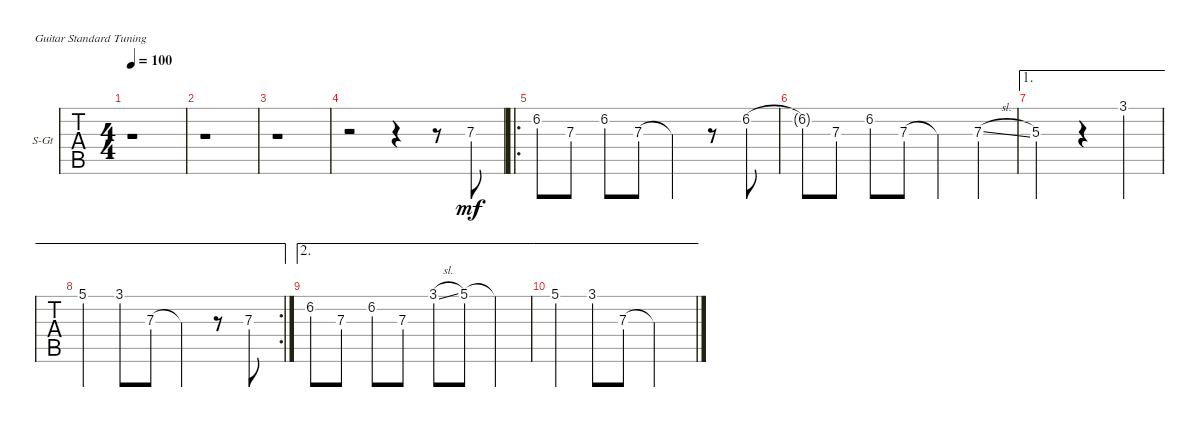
\defaultSystemsLayout 4
\bracketExtendMode groupsimilarinstruments
\firstSystemTrackNameOrientation horizontal
\otherSystemsTrackNameOrientation horizontal
\track ("Steel Guitar" "S-Gt") {instrument acousticguitarsteel}
\staff {tabs}
\tuning (E4 B3 G3 D3 A2 E2)
\ts (4 4)
\tempo 100
\clef g2
\scale
0.479821
\ks c
r.1{dy mf instrument acousticguitarsteel} |
\scale
0.26009 r.1 |
\scale
0.26009 r.1 |
r.2 r.4 r.8 7.3.8 |
\ro
6.2.8 7.3.8 6.2.8 7.3.8 7.3{t}.4 r.8 6.2.8 |
6.2{t}.8 7.3.8 6.2.8 7.3.8 7.3{t}.4 7.3{sl}.4 |
\ae 1
5.3.2 r.4 3.1.4 |
\ae 1
\rc 2
5.1.4 3.1.8 7.3.8 7.3{t}.4 r.8 7.3.8 |
\ae 2
6.2.8 7.3.8 6.2.8 7.3.8 3.1{sl}.8 5.1.8 5.1{t}.4 |
\ae 2
5.1.4 3.1.8 7.3.8 7.3{t}.2
